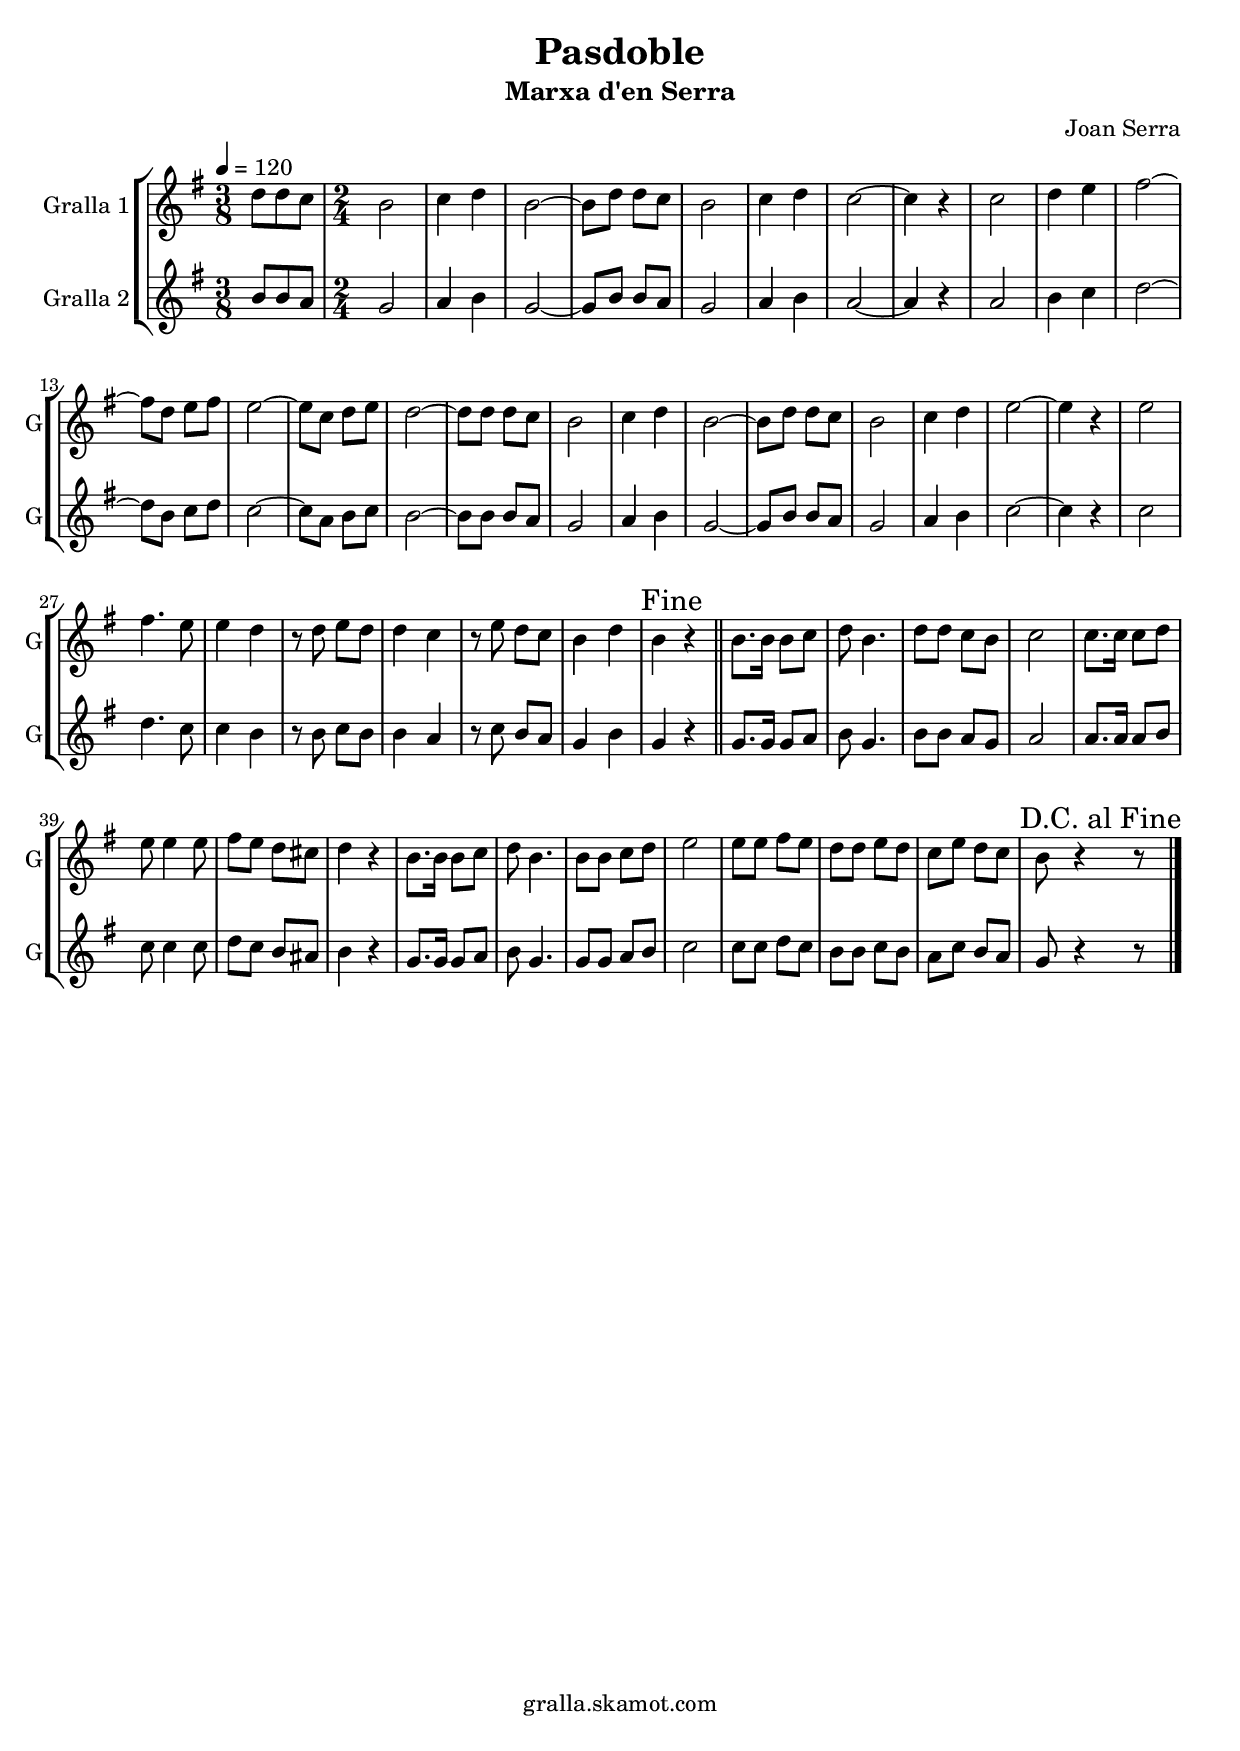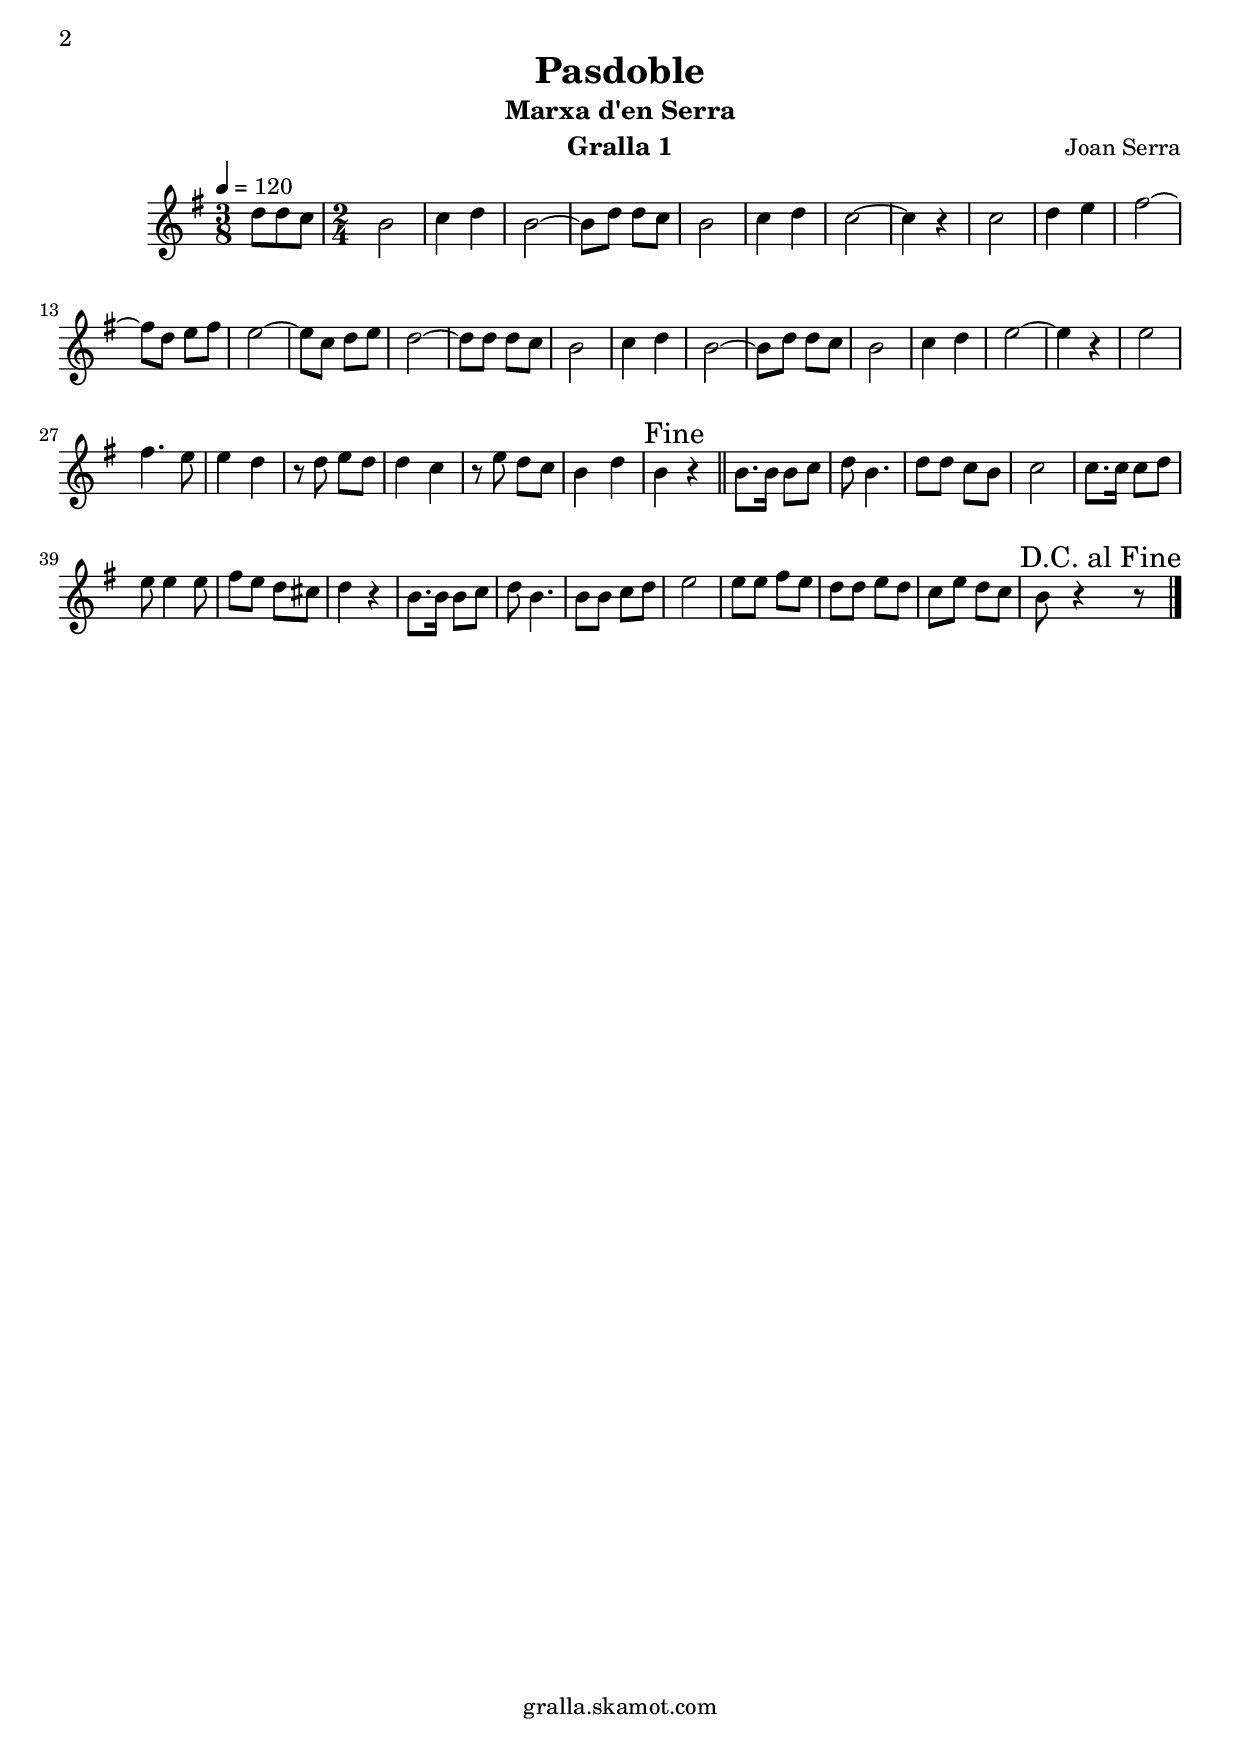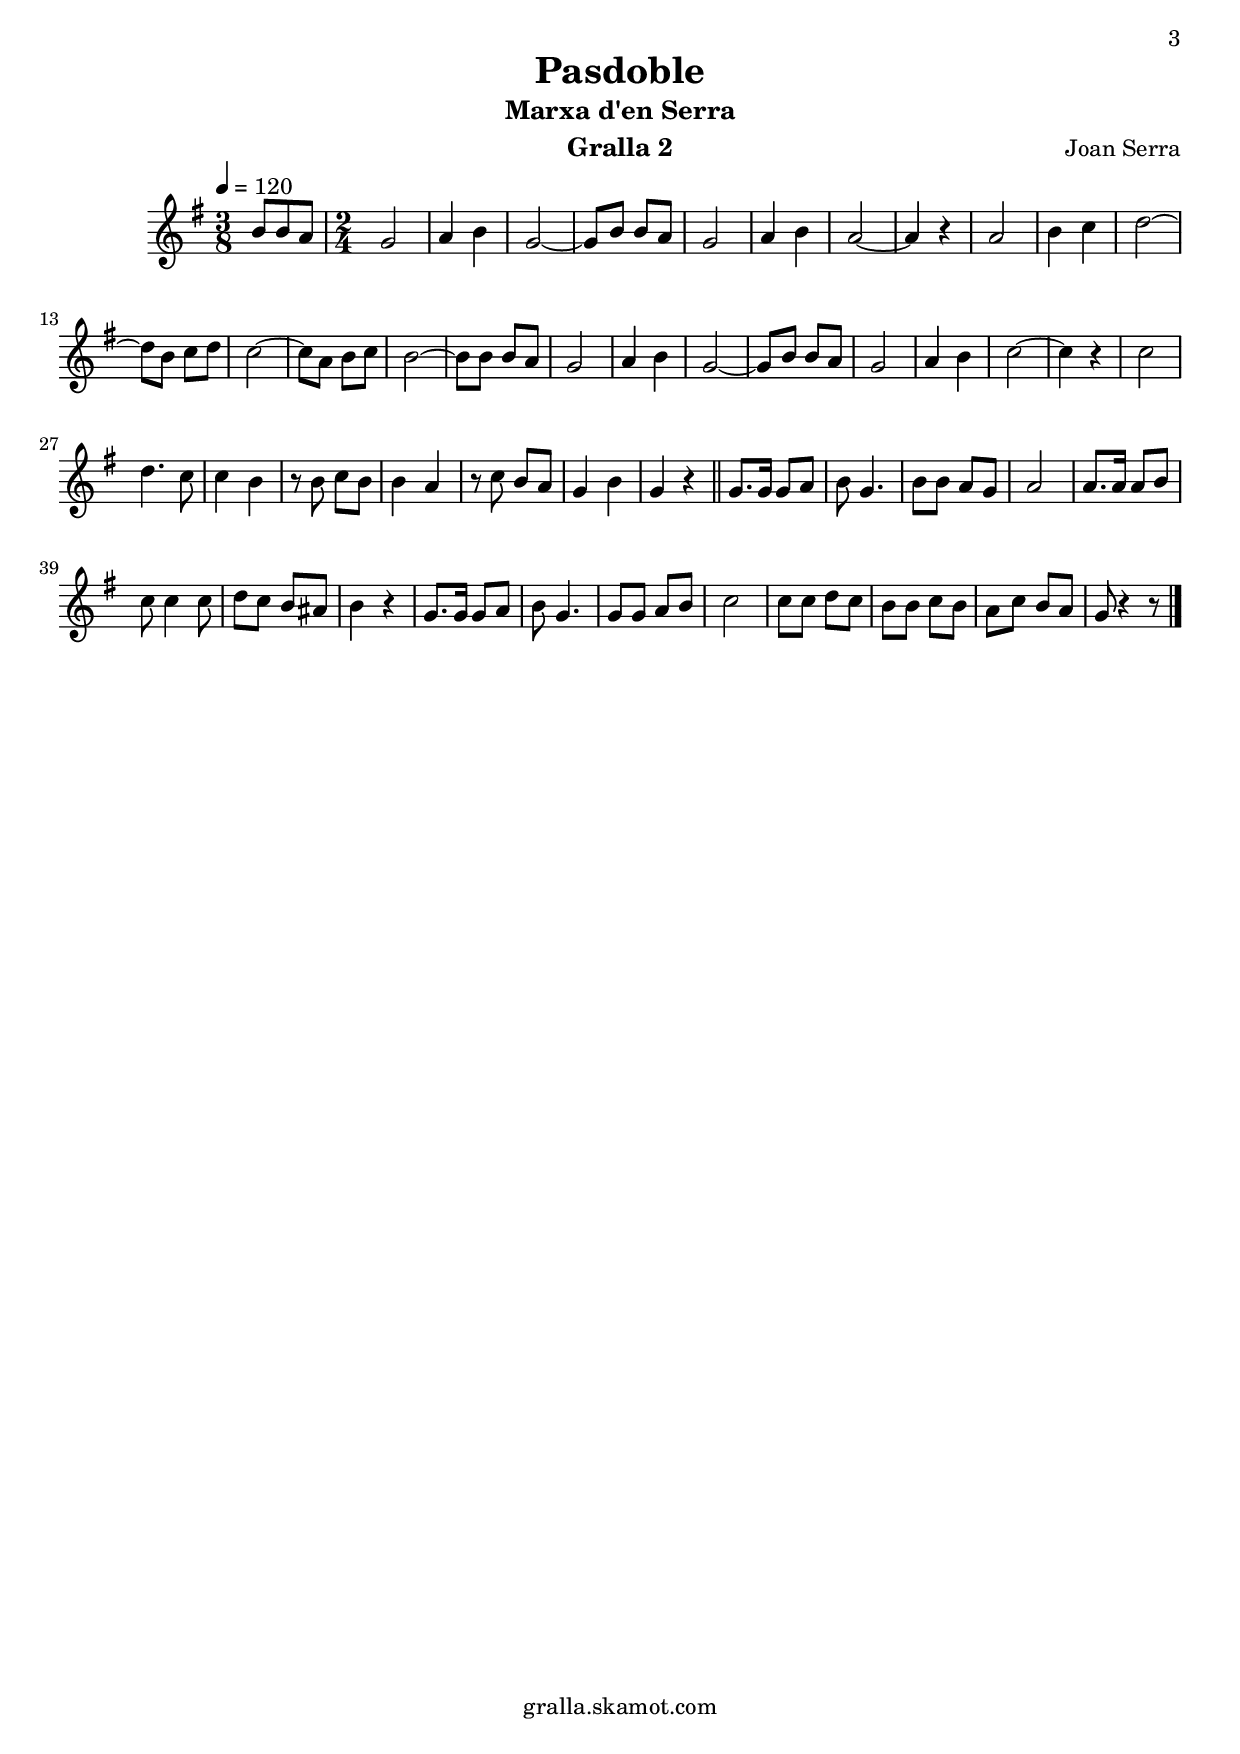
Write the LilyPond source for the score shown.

\version "2.16.2"

\header {
  dedication=""
  title="Pasdoble"
  subtitle="Marxa d'en Serra"
  subsubtitle=""
  poet=""
  meter=""
  piece=""
  composer="Joan Serra"
  arranger=""
  opus=""
  instrument=""
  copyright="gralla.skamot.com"
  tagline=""
}

liniaroAa =
\relative d''
{
  \tempo 4=120
  \clef treble
  \key g \major
  \time 3/8
  d8 d c  |
  \time 2/4   b2  |
  c4 d  |
  b2 ~  |
  %05
  b8 d d c  |
  b2  |
  c4 d  |
  c2 ~  |
  c4 r  |
  %10
  c2  |
  d4 e  |
  fis2 ~  |
  fis8 d e fis  |
  e2 ~  |
  %15
  e8 c d e  |
  d2 ~  |
  d8 d d c  |
  b2  |
  c4 d  |
  %20
  b2 ~  |
  b8 d d c  |
  b2  |
  c4 d  |
  e2 ~  |
  %25
  e4 r  |
  e2  |
  fis4. e8  |
  e4 d  |
  r8 d e d  |
  %30
  d4 c  |
  r8 e d c  |
  b4 d  |
  \mark "Fine" b4 r  \bar "||"
  b8. b16 b8 c  |
  %35
  d8 b4.  |
  d8 d c b  |
  c2  |
  c8. c16 c8 d  |
  e8 e4 e8  |
  %40
  fis8 e d cis  |
  d4 r  |
  b8. b16 b8 c  |
  d8 b4.  |
  b8 b c d  |
  %45
  e2  |
  e8 e fis e  |
  d8 d e d  |
  c8 e d c  |
  \mark "D.C. al Fine" b8 r4 r8  \bar "|." % kompletite
}

liniaroAb =
\relative b'
{
  \tempo 4=120
  \clef treble
  \key g \major
  \time 3/8
  b8 b a  |
  \time 2/4   g2  |
  a4 b  |
  g2 ~  |
  %05
  g8 b b a  |
  g2  |
  a4 b  |
  a2 ~  |
  a4 r  |
  %10
  a2  |
  b4 c  |
  d2 ~  |
  d8 b c d  |
  c2 ~  |
  %15
  c8 a b c  |
  b2 ~  |
  b8 b b a  |
  g2  |
  a4 b  |
  %20
  g2 ~  |
  g8 b b a  |
  g2  |
  a4 b  |
  c2 ~  |
  %25
  c4 r  |
  c2  |
  d4. c8  |
  c4 b  |
  r8 b c b  |
  %30
  b4 a  |
  r8 c b a  |
  g4 b  |
  g4 r  \bar "||"
  g8. g16 g8 a  |
  %35
  b8 g4.  |
  b8 b a g  |
  a2  |
  a8. a16 a8 b  |
  c8 c4 c8  |
  %40
  d8 c b ais  |
  b4 r  |
  g8. g16 g8 a  |
  b8 g4.  |
  g8 g a b  |
  %45
  c2  |
  c8 c d c  |
  b8 b c b  |
  a8 c b a  |
  g8 r4 r8  \bar "|." % kompletite
}

\bookpart {
  \score {
    \new StaffGroup {
      \override Score.RehearsalMark #'self-alignment-X = #LEFT
      <<
        \new Staff \with {instrumentName = #"Gralla 1" shortInstrumentName = #"G"} \liniaroAa
        \new Staff \with {instrumentName = #"Gralla 2" shortInstrumentName = #"G"} \liniaroAb
      >>
    }
    \layout {}
  }
  \score { \unfoldRepeats
    \new StaffGroup {
      \override Score.RehearsalMark #'self-alignment-X = #LEFT
      <<
        \new Staff \with {instrumentName = #"Gralla 1" shortInstrumentName = #"G"} \liniaroAa
        \new Staff \with {instrumentName = #"Gralla 2" shortInstrumentName = #"G"} \liniaroAb
      >>
    }
    \midi {
      \set Staff.midiInstrument = "oboe"
      \set DrumStaff.midiInstrument = "drums"
    }
  }
}

\bookpart {
  \header {instrument="Gralla 1"}
  \score {
    \new StaffGroup {
      \override Score.RehearsalMark #'self-alignment-X = #LEFT
      <<
        \new Staff \liniaroAa
      >>
    }
    \layout {}
  }
  \score { \unfoldRepeats
    \new StaffGroup {
      \override Score.RehearsalMark #'self-alignment-X = #LEFT
      <<
        \new Staff \liniaroAa
      >>
    }
    \midi {
      \set Staff.midiInstrument = "oboe"
      \set DrumStaff.midiInstrument = "drums"
    }
  }
}

\bookpart {
  \header {instrument="Gralla 2"}
  \score {
    \new StaffGroup {
      \override Score.RehearsalMark #'self-alignment-X = #LEFT
      <<
        \new Staff \liniaroAb
      >>
    }
    \layout {}
  }
  \score { \unfoldRepeats
    \new StaffGroup {
      \override Score.RehearsalMark #'self-alignment-X = #LEFT
      <<
        \new Staff \liniaroAb
      >>
    }
    \midi {
      \set Staff.midiInstrument = "oboe"
      \set DrumStaff.midiInstrument = "drums"
    }
  }
}

